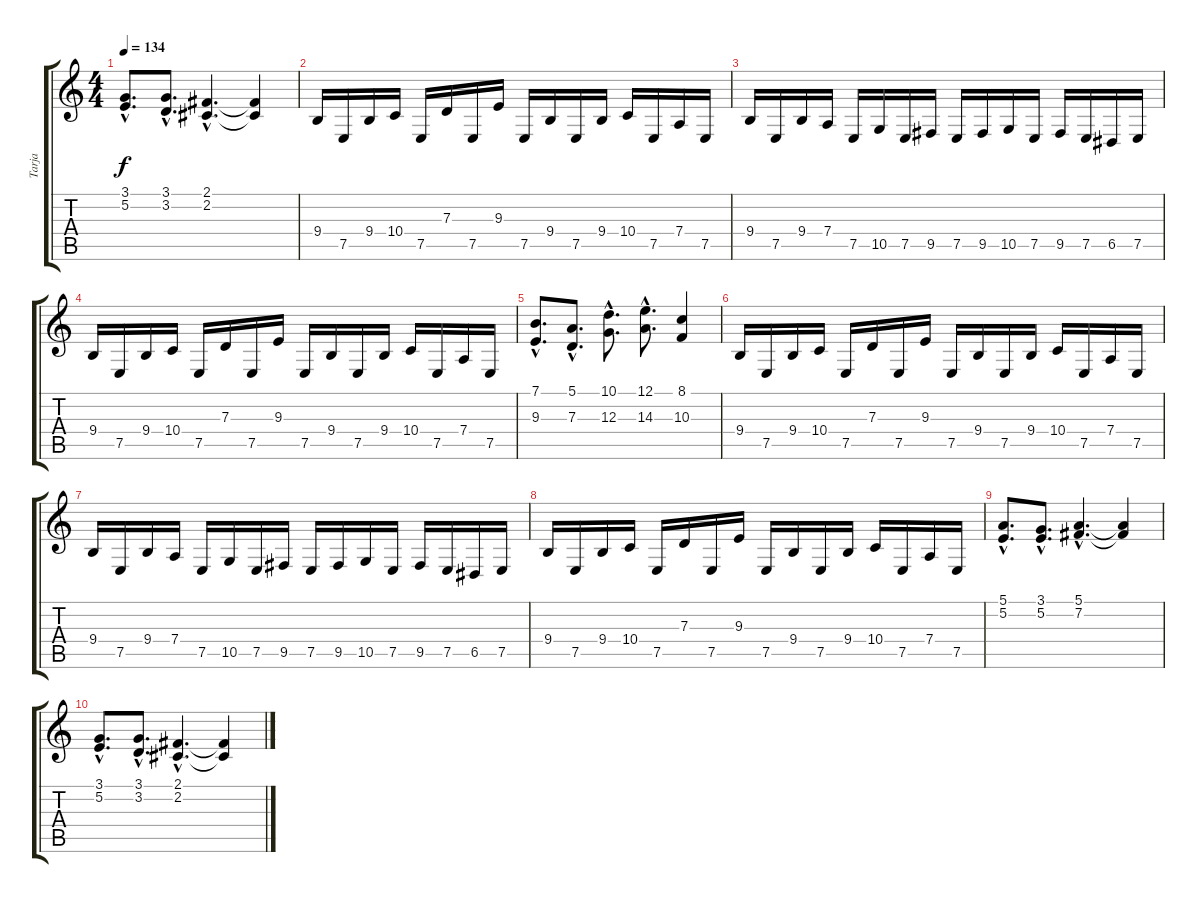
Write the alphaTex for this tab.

\track ("Tarja" "Tarja") {instrument harpsichord}
\staff {score tabs}
\tuning (E4 B3 G3 D3 A2 E2) {hide}
\ts (4 4)
\tempo 134
\clef g2
\ks c
(3.1{hac} 5.2{hac}).8{d dy f} (3.1{hac} 3.2{hac}).8{d} (2.1{hac} 2.2{hac}).4{d} (2.1{t} 2.2{t}).4 |
9.4.16 7.5.16 9.4.16 10.4.16 7.5.16 7.3.16 7.5.16 9.3.16 7.5.16 9.4.16 7.5.16 9.4.16 10.4.16 7.5.16 7.4.16 7.5.16 |
9.4.16 7.5.16 9.4.16 7.4.16 7.5.16 10.5.16 7.5.16 9.5.16 7.5.16 9.5.16 10.5.16 7.5.16 9.5.16 7.5.16 6.5.16 7.5.16 |
9.4.16 7.5.16 9.4.16 10.4.16 7.5.16 7.3.16 7.5.16 9.3.16 7.5.16 9.4.16 7.5.16 9.4.16 10.4.16 7.5.16 7.4.16 7.5.16 |
(7.1{hac} 9.3{hac}).8{d} (5.1{hac} 7.3{hac}).8{d} (10.1{hac} 12.3{hac}).8{d} (12.1{hac} 14.3{hac}).8{d} (8.1 10.3).4 |
9.4.16 7.5.16 9.4.16 10.4.16 7.5.16 7.3.16 7.5.16 9.3.16 7.5.16 9.4.16 7.5.16 9.4.16 10.4.16 7.5.16 7.4.16 7.5.16 |
9.4.16 7.5.16 9.4.16 7.4.16 7.5.16 10.5.16 7.5.16 9.5.16 7.5.16 9.5.16 10.5.16 7.5.16 9.5.16 7.5.16 6.5.16 7.5.16 |
9.4.16 7.5.16 9.4.16 10.4.16 7.5.16 7.3.16 7.5.16 9.3.16 7.5.16 9.4.16 7.5.16 9.4.16 10.4.16 7.5.16 7.4.16 7.5.16 |
(5.1{hac} 5.2{hac}).8{d} (3.1{hac} 5.2{hac}).8{d} (5.1{hac} 7.2{hac}).4{d} (5.1{t} 7.2{t}).4 |
(3.1{hac} 5.2{hac}).8{d} (3.1{hac} 3.2{hac}).8{d} (2.1{hac} 2.2{hac}).4{d} (2.1{t} 2.2{t}).4
